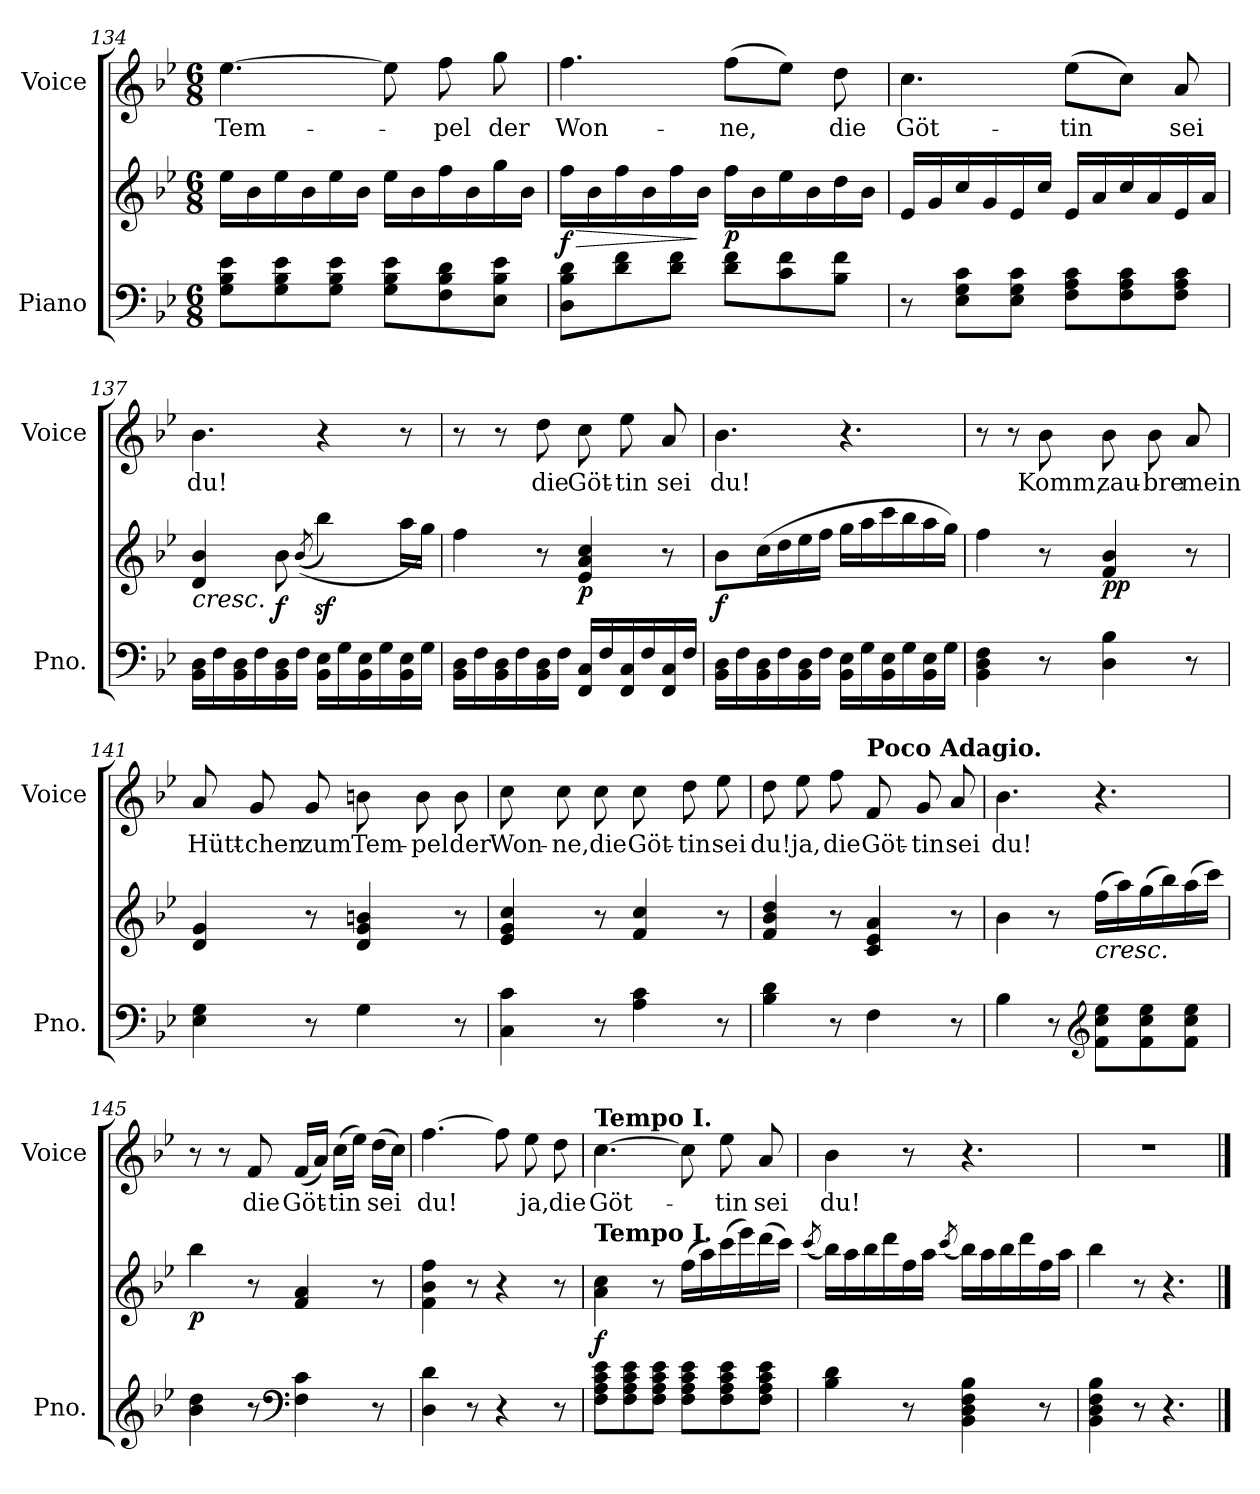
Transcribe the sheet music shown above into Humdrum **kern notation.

**kern	**kern	**dynam	**kern	**text
*part2	*part2	*part2	*part1	*part1
*staff3	*staff2	*staff2/3	*staff1	*staff1
*I"Piano	*	*	*I"Voice	*
*I'Pno.	*	*	*I'Voice	*
!!LO:PB:g=z
*clefF4	*clefG2	*	*clefG2	*
*k[b-e-]	*k[b-e-]	*	*k[b-e-]	*
*B-:	*B-:	*	*B-:	*
*M6/8	*M6/8	*	*M6/8	*
=134	=134	=134	=134	=134
!	!	!	!	!LO:LY:b
8G\ 8B-\ 8e-\L	16ee-\LL	.	[>4.ee-\	Tem-
.	16b-\	.	.	.
8G\ 8B-\ 8e-\	16ee-\	.	.	.
.	16b-\	.	.	.
8G\ 8B-\ 8e-\J	16ee-\	.	.	.
.	16b-\JJ	.	.	.
8G\ 8B-\ 8e-\L	16ee-\LL	.	8ee-\]	.
.	16b-\	.	.	.
!	!	!	!	!LO:LY:b
8F\ 8B-\ 8d\	16ff\	.	8ff\	-pel
.	16b-\	.	.	.
!	!	!	!	!LO:LY:b
8E-\ 8B-\ 8e-\J	16gg\	.	8gg\	der
.	16b-\JJ	.	.	.
=135	=135	=135	=135	=135
!	!	!LO:HP:b	!	!LO:LY:b
!	!	!LO:DY:n=1:b	!	!
8D\ 8B-\ 8d\L	16ff\LL	> f	4.ff\	Won-
.	16b-\	.	.	.
8d\ 8f\	16ff\	.	.	.
.	16b-\	.	.	.
8d\ 8f\J	16ff\	.	.	.
.	16b-\JJ	]	.	.
!	!	!LO:DY:n=2:b	!	!LO:LY:b
8d\ 8f\L	16ff\LL	p	(>8ff\L	-ne,
.	16b-\	.	.	.
8c\ 8f\	16ee-\	.	8ee-\J)	.
.	16b-\	.	.	.
!	!	!	!	!LO:LY:b
8B-\ 8f\J	16dd\	.	8dd\	die
.	16b-\JJ	.	.	.
=136	=136	=136	=136	=136
!	!	!	!	!LO:LY:b
8r	16e-/LL	.	4.cc\	Göt-
.	16g/	.	.	.
8E-\ 8G\ 8c\L	16cc/	.	.	.
.	16g/	.	.	.
8E-\ 8G\ 8c\J	16e-/	.	.	.
.	16cc/JJ	.	.	.
!	!	!	!	!LO:LY:b
8F\ 8A\ 8c\L	16e-/LL	.	(>8ee-\L	-tin
.	16a/	.	.	.
8F\ 8A\ 8c\	16cc/	.	8cc\J)	.
.	16a/	.	.	.
!	!	!	!	!LO:LY:b
8F\ 8A\ 8c\J	16e-/	.	8a/	sei
.	16a/JJ	.	.	.
=137	=137	=137	=137	=137
!	!LO:TX:b:i:t=cresc.	!	!	!
!	!	!	!	!LO:LY:b
16BB-\ 16D\LL	4d/ 4b-/	.	4.b-\	du!
16F\	.	.	.	.
16BB-\ 16D\	.	.	.	.
16F\	.	.	.	.
!	!	!LO:DY:b	!	!
16BB-\ 16D\	8b-\	f	.	.
16F\JJ	.	.	.	.
.	(>(>8qb-/	.	.	.
16BB-\ 16E-\LL	4bb-z<\)	.	4r	.
16G\	.	.	.	.
16BB-\ 16E-\	.	.	.	.
16G\	.	.	.	.
16BB-\ 16E-\	16aa\LL	.	8r	.
16G\JJ	16gg\JJ)	.	.	.
!!LO:LB:g=z
=138	=138	=138	=138	=138
16BB-\ 16D\LL	4ff\	.	8r	.
16F\	.	.	.	.
16BB-\ 16D\	.	.	8r	.
16F\	.	.	.	.
!	!	!	!	!LO:LY:b
16BB-\ 16D\	8r	.	8dd\	die
16F\JJ	.	.	.	.
!	!	!LO:DY:b	!	!LO:LY:b
16FF/ 16C/LL	4e-/ 4a/ 4cc/	p	8cc\	Göt-
16F/	.	.	.	.
!	!	!	!	!LO:LY:b
16FF/ 16C/	.	.	8ee-\	-tin
16F/	.	.	.	.
!	!	!	!	!LO:LY:b
16FF/ 16C/	8r	.	8a/	sei
16F/JJ	.	.	.	.
=139	=139	=139	=139	=139
!	!	!LO:DY:b	!	!LO:LY:b
16BB-\ 16D\LL	8b-\L	f	4.b-\	du!
16F\	.	.	.	.
16BB-\ 16D\	(>16cc\L	.	.	.
16F\	16dd\	.	.	.
16BB-\ 16D\	16ee-\	.	.	.
16F\JJ	16ff\JJ	.	.	.
16BB-\ 16E-\LL	16gg\LL	.	4.r	.
16G\	16aa\	.	.	.
16BB-\ 16E-\	16ccc\	.	.	.
16G\	16bb-\	.	.	.
16BB-\ 16E-\	16aa\	.	.	.
16G\JJ	16gg\JJ)	.	.	.
=140	=140	=140	=140	=140
4BB-\ 4D\ 4F\	4ff\	.	8r	.
.	.	.	8r	.
!	!	!	!	!LO:LY:b
8r	8r	.	8b-\	Komm,
!	!	!LO:DY:b	!	!LO:LY:b
4D\ 4B-\	4f/ 4b-/	pp	8b-\	zau-
!	!	!	!	!LO:LY:b
.	.	.	8b-\	-bre
!	!	!	!	!LO:LY:b
8r	8r	.	8a/	mein
=141	=141	=141	=141	=141
!	!	!	!	!LO:LY:b
4E-\ 4G\	4d/ 4g/	.	8a/	Hütt-
!	!	!	!	!LO:LY:b
.	.	.	8g/	-chen
!	!	!	!	!LO:LY:b
8r	8r	.	8g/	zum
!	!	!	!	!LO:LY:b
4G\	4d/ 4g/ 4bn/	.	8bn\	Tem-
!	!	!	!	!LO:LY:b
.	.	.	8b\	-pel
!	!	!	!	!LO:LY:b
8r	8r	.	8b\	der
!!LO:LB:g=z
=142	=142	=142	=142	=142
!	!	!	!	!LO:LY:b
4C\ 4c\	4e-/ 4g/ 4cc/	.	8cc\	Won-
!	!	!	!	!LO:LY:b
.	.	.	8cc\	-ne,
!	!	!	!	!LO:LY:b
8r	8r	.	8cc\	die
!	!	!	!	!LO:LY:b
4A\ 4c\	4f/ 4cc/	.	8cc\	Göt-
!	!	!	!	!LO:LY:b
.	.	.	8dd\	-tin
!	!	!	!	!LO:LY:b
8r	8r	.	8ee-\	sei
=143	=143	=143	=143	=143
!	!	!	!	!LO:LY:b
4B-\ 4d\	4f/ 4b-/ 4dd/	.	8dd\	du!
!	!	!	!	!LO:LY:b
.	.	.	8ee-\	ja,
!	!	!	!	!LO:LY:b
8r	8r	.	8ff\	die
*	*	*	*MM60	*
!	!	!	!LO:TX:a:B:t=Poco Adagio.	!
!	!	!	!	!LO:LY:b
4F\	4c/ 4e-/ 4a/	.	8f/	Göt-
!	!	!	!	!LO:LY:b
.	.	.	8g/	-tin
!	!	!	!	!LO:LY:b
8r	8r	.	8a/	sei
=144	=144	=144	=144	=144
!	!	!	!	!LO:LY:b
4B-\	4b-\	.	4.b-\	du!
8r	8r	.	.	.
*clefG2	*	*	*	*
!	!LO:TX:b:i:t=cresc.	!	!	!
8f\ 8cc\ 8ee-\L	(>16ff\LL	.	4.r	.
.	16aa\)	.	.	.
8f\ 8cc\ 8ee-\	(>16gg\	.	.	.
.	16bb-\)	.	.	.
8f\ 8cc\ 8ee-\J	(>16aa\	.	.	.
.	16ccc\JJ)	.	.	.
=145	=145	=145	=145	=145
!	!	!LO:DY:b	!	!
4b-\ 4dd\	4bb-\	p	8r	.
.	.	.	8r	.
!	!	!	!	!LO:LY:b
8r	8r	.	8f/	die
*clefF4	*	*	*	*
!	!	!	!	!LO:LY:b
4F\ 4c\	4f/ 4a/	.	(<16f/LL	Göt-
.	.	.	16a/JJ)	.
!	!	!	!	!LO:LY:b
.	.	.	(>16cc\LL	-tin
.	.	.	16ee-\JJ)	.
!	!	!	!	!LO:LY:b
8r	8r	.	(>16dd\LL	sei
.	.	.	16cc\JJ)	.
!!LO:LB:g=z
=146	=146	=146	=146	=146
!	!	!	!	!LO:LY:b
4D\ 4d\	4f\ 4b-\ 4ff\	.	[>4.ff\	du!
8r	8r	.	.	.
4r	4r	.	8ff\]	.
!	!	!	!	!LO:LY:b
.	.	.	8ee-\	ja,
!	!	!	!	!LO:LY:b
8r	8r	.	8dd\	die
=147	=147	=147	=147	=147
!	!	!	!LO:TX:a:B:t=Tempo I.	!
!	!LO:TX:a:B:t=Tempo I.	!	!	!
!	!	!LO:DY:b	!	!LO:LY:b
8F\ 8A\ 8c\ 8e-\L	4a\ 4cc\	f	[>4.cc\	Göt-
8F\ 8A\ 8c\ 8e-\	.	.	.	.
8F\ 8A\ 8c\ 8e-\J	8r	.	.	.
8F\ 8A\ 8c\ 8e-\L	(>16ff\LL	.	8cc\]	.
.	16aa\)	.	.	.
!	!	!	!	!LO:LY:b
8F\ 8A\ 8c\ 8e-\	(>16ccc\	.	8ee-\	-tin
.	16eee-\)	.	.	.
!	!	!	!	!LO:LY:b
8F\ 8A\ 8c\ 8e-\J	(>16ddd\	.	8a/	sei
.	16ccc\JJ)	.	.	.
=148	=148	=148	=148	=148
.	(>8qccc/	.	.	.
!	!	!	!	!LO:LY:b
4B-\ 4d\	16bb-\LL)	.	4b-\	du!
.	16aa\	.	.	.
.	16bb-\	.	.	.
.	16ddd\	.	.	.
8r	16ff\	.	8r	.
.	16aa\JJ	.	.	.
.	(>8qccc/	.	.	.
4BB-\ 4D\ 4F\ 4B-\	16bb-\LL)	.	4.r	.
.	16aa\	.	.	.
.	16bb-\	.	.	.
.	16ddd\	.	.	.
8r	16ff\	.	.	.
.	16aa\JJ	.	.	.
=149	=149	=149	=149	=149
!	!	!	!LO:N:vis=1	!
4BB-\ 4D\ 4F\ 4B-\	4bb-\	.	2.r	.
8r	8r	.	.	.
4.r	4.r	.	.	.
==	==	==	==	==
*-	*-	*-	*-	*-
